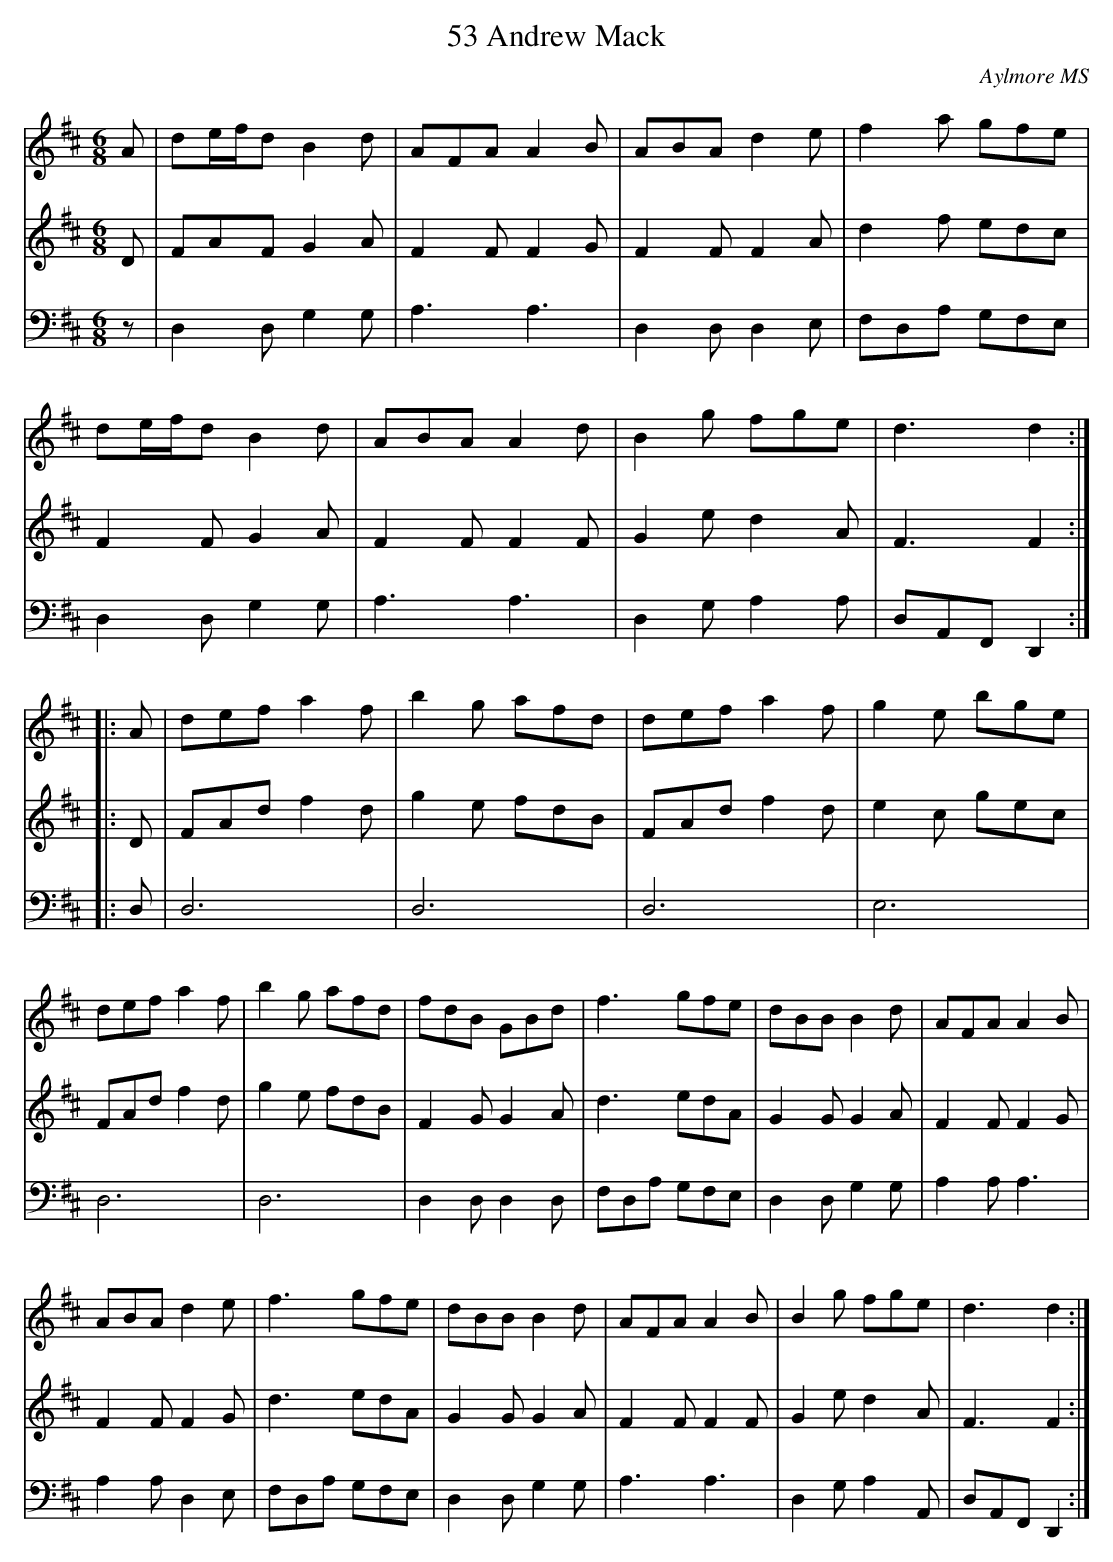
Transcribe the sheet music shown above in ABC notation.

X:1
T:53 Andrew Mack
C:Aylmore MS
M:6/8
L:1/8
K:D
V:1
A|de/2f/2d B2d|AFA A2B|ABA d2e|f2a gfe|
de/2f/2d B2d|ABA A2d|B2g fge|d3d2:|
|:A|def a2f|b2g afd|def a2f|g2e bge|
def a2f|b2g afd|fdB GBd|f3gfe|dBB B2d|AFA A2B|
ABA d2e|f3gfe|dBB B2d|AFA A2B|B2g fge|d3d2:|
V:2
D|FAF G2A|F2F F2G|F2F F2A|d2f edc|F2F G2A|F2F F2F|G2e d2A|F3F2:|
|:D|FAd f2d|g2e fdB|FAd f2d|e2c gec|
FAd f2d|g2e fdB|F2G G2A|d3edA|G2G G2A|F2F F2G|
F2F F2G|d3edA|G2G G2A|F2F F2F|G2e d2A|F3F2:|
V:3
K:D clef=bass middle=D,
z|D,2D, G,2G,|A,3A,3|D,2D, D,2E,|F,D,A, G,F,E,|
D,2D, G,2G,|A,3A,3|D,2G, A,2A,|D,A,,F,, D,,2:|
|:D,|D,6|D,6|D,6|E,6|D,6|D,6|D,2D, D,2D,|
F,D,A, G,F,E,|D,2D, G,2G,|A,2A, A,3|A,2A, D,2E,|
F,D,A, G,F,E,|D,2D, G,2G,|A,3A,3|D,2G, A,2A,,|D,A,,F,, D,,2:|
